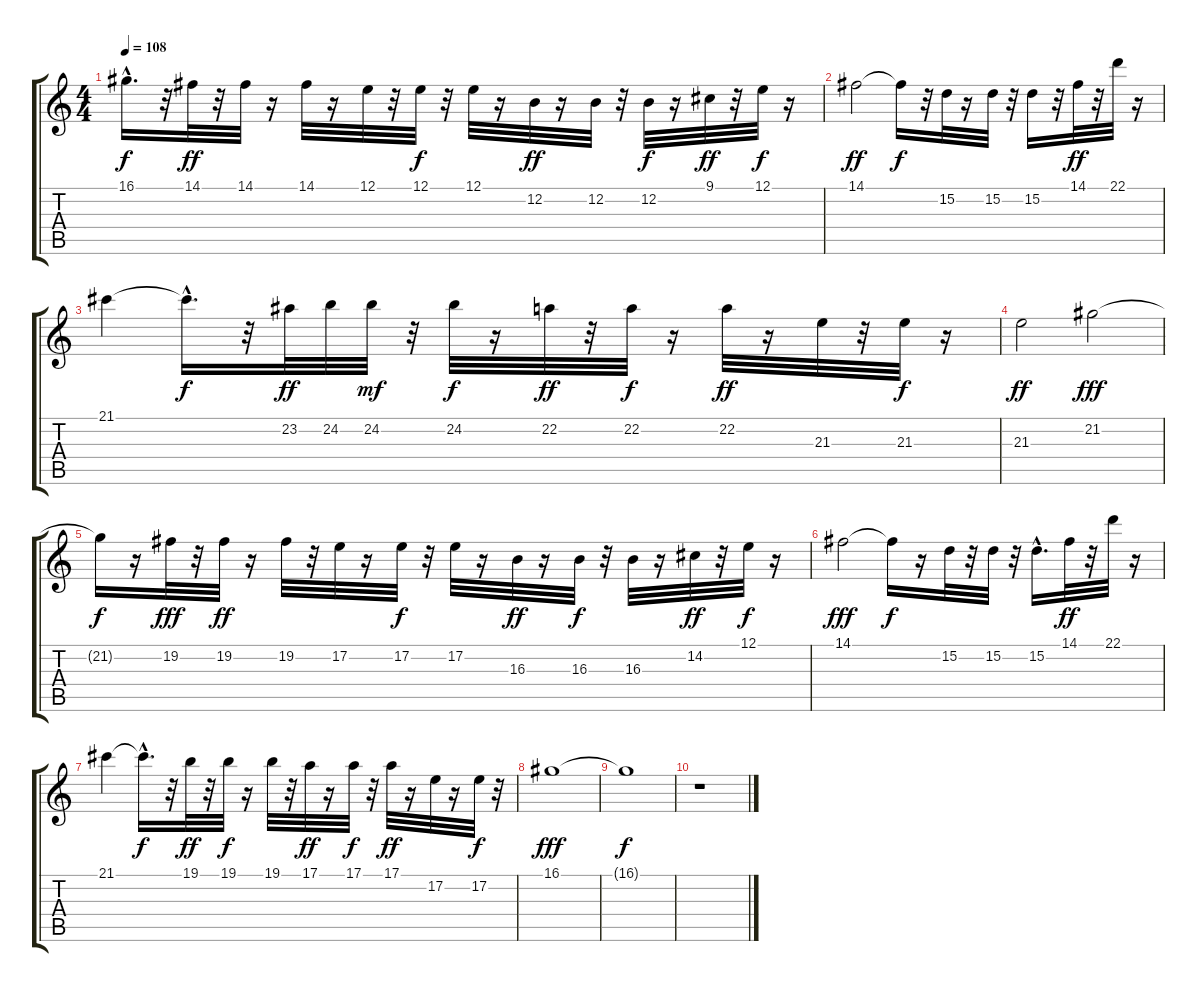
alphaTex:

\track "" {instrument trumpet}
\staff {score tabs}
\tuning (E4 B3 G3 D3 A2 E2) {hide}
\ts (4 4)
\tempo 108
\clef g2
\ks c
16.1{hac t}.16{d dy f} r.32 14.1.32{dy ff} r.32 14.1.32 r.16 14.1.32 r.16 12.1.32 r.32 12.1.32{dy f} r.32 12.1.32 r.16 12.2.32{dy ff} r.16 12.2.32 r.32 12.2.32{dy f} r.16 9.1.32{dy ff} r.32 12.1.32{dy f} r.16 |
14.1.2{dy ff} 14.1{t}.16{dy f} r.32 15.2.32 r.16 15.2.32 r.32 15.2.16 r.32 14.1.32{dy ff} r.32 22.1.32 r.16 |
21.1.4 21.1{hac t}.16{d dy f} r.32 23.2.32{dy ff} 24.2.32 24.2.32{dy mf} r.32 24.2.32{dy f} r.16 22.2.32{dy ff} r.32 22.2.32{dy f} r.16 22.2.32{dy ff} r.16 21.3.32 r.32 21.3.32{dy f} r.16 |
21.3.2{dy ff} 21.2.2{dy fff} |
21.2{t}.16{dy f} r.16 19.2.32{dy fff} r.32 19.2.32{dy ff} r.16 19.2.32 r.32 17.2.32 r.16 17.2.32{dy f} r.32 17.2.32 r.16 16.3.32{dy ff} r.16 16.3.32{dy f} r.32 16.3.32 r.16 14.2.32{dy ff} r.32 12.1.32{dy f} r.16 |
14.1.2{dy fff} 14.1{t}.16{dy f} r.16 15.2.32 r.32 15.2.32 r.32 15.2{hac}.16{d} 14.1.32{dy ff} r.32 22.1.32 r.16 |
21.1.4 21.1{hac t}.16{d dy f} r.32 19.1.32{dy ff} r.32 19.1.32{dy f} r.16 19.1.32 r.32 17.1.32{dy ff} r.16 17.1.32{dy f} r.32 17.1.32{dy ff} r.16 17.2.32 r.16 17.2.32{dy f} r.32 |
16.1.1{dy fff} |
16.1{t}.1{dy f} |
r.1
